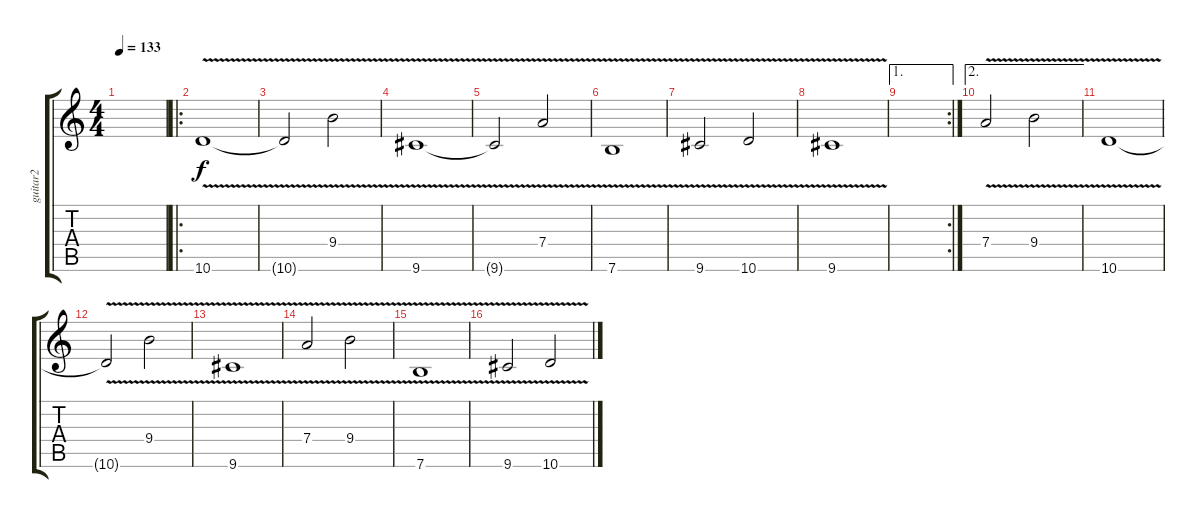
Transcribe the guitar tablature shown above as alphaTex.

\track ("guitar2" "guitar2") {instrument distortionguitar}
\staff {score tabs}
\tuning (E4 B3 G3 D3 A2 E2) {hide}
\ts (4 4)
\tempo 133
\clef g2
\ks c
|
\ro
10.6{v}.1{dy f volume 16 instrument overdrivenguitar} |
10.6{t}.2 9.4{v}.2 |
9.6{v}.1 |
9.6{t}.2 7.4{v}.2 |
7.6{v}.1 |
9.6{v}.2 10.6{v}.2 |
9.6{v}.1 |
\ae 1
\rc 2
|
\ae 2
7.4{v}.2 9.4{v}.2 |
10.6{v}.1{volume 16 instrument overdrivenguitar} |
10.6{t}.2 9.4{v}.2 |
9.6{v}.1 |
7.4{v}.2 9.4{v}.2 |
7.6{v}.1 |
9.6{v}.2 10.6{v}.2
